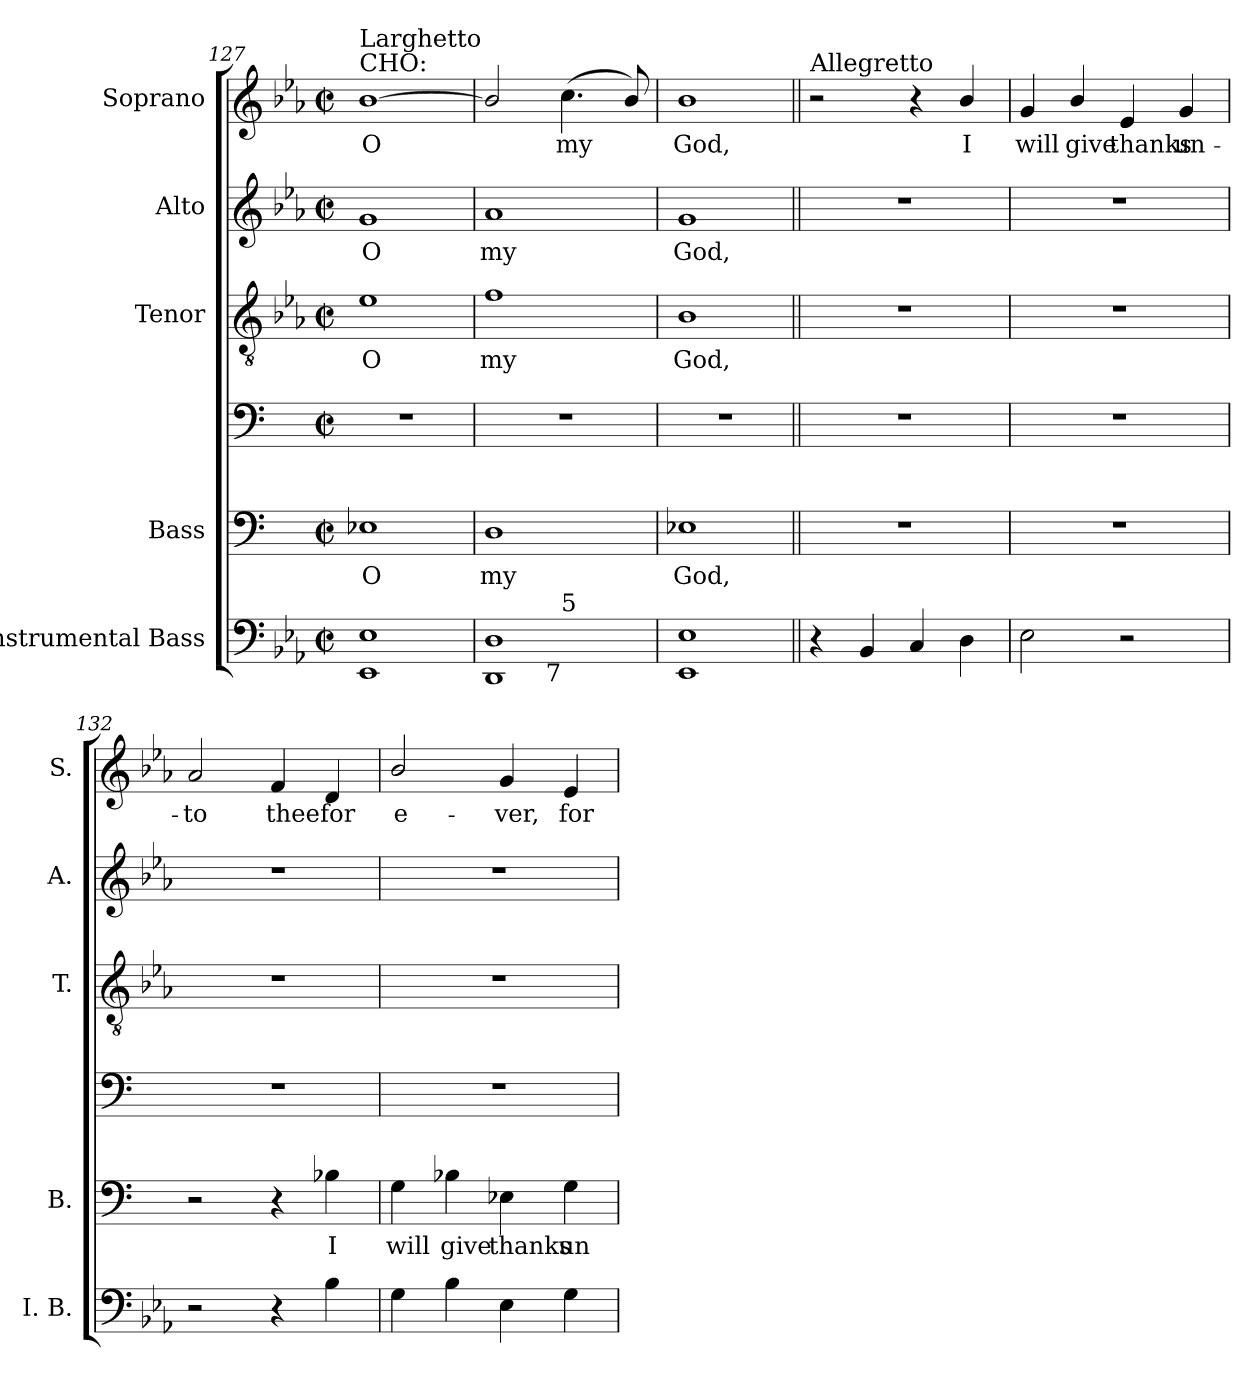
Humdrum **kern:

**kern	**kern	**text	**kern	**kern	**text	**kern	**text	**kern	**text
*part5	*part4	*part4	*part4	*part3	*part3	*part2	*part2	*part1	*part1
*staff6	*staff5	*staff5	*staff4	*staff3	*staff3	*staff2	*staff2	*staff1	*staff1
*I"Instrumental Bass	*I"Bass	*	*	*I"Tenor	*	*I"Alto	*	*I"Soprano	*
*I'I. B.	*I'B.	*	*	*I'T.	*	*I'A.	*	*I'S.	*
!!LO:PB:g=z
*clefF4	*clefF4	*	*clefF4	*clefGv2	*	*clefG2	*	*clefG2	*
*	*	*	*	*ITrd7c12	*	*	*	*	*
*k[b-e-a-]	*k[]	*	*k[]	*k[b-e-a-]	*	*k[b-e-a-]	*	*k[b-e-a-]	*
*E-:	*C:	*	*C:	*E-:	*	*E-:	*	*E-:	*
*M2/2	*M2/2	*	*M2/2	*M2/2	*	*M2/2	*	*M2/2	*
*met(c|)	*met(c|)	*	*met(c|)	*met(c|)	*	*met(c|)	*	*met(c|)	*
=127	=127	=127	=127	=127	=127	=127	=127	=127	=127
!	!	!LO:LY:b:color=#000000	!	!	!	!	!	!	!
!	!	!	!	!	!LO:LY:b:color=#000000	!	!	!	!
!	!	!	!	!	!	!	!LO:LY:b:color=#000000	!	!
!	!	!	!	!	!	!	!	!LO:TX:a:t=CHO&colon;	!
!	!	!	!	!	!	!	!	!LO:TX:t=Larghetto	!
!	!	!	!	!	!	!	!	!	!LO:LY:b:color=#000000
1EE-i 1E-i	1E-i	O	1r	1E-i	O	1gi	O	[1b-i	O
=128	=128	=128	=128	=128	=128	=128	=128	=128	=128
!	!	!LO:LY:b:color=#000000	!	!	!	!	!	!	!
!	!	!	!	!	!LO:LY:b:color=#000000	!	!	!	!
!LO:TX:b:rj:t=6	!	!	!	!	!	!	!	!	!
!LO:TX:t=5	!	!	!	!	!	!	!	!	!
!	!	!	!	!	!	!	!LO:LY:b:color=#000000	!	!
*^	*	*	*	*	*	*	*	*	*
1DDi 1Di	2ryy	1Di	my	1r	1Fi	my	1a-i	my	2b-i/]	.
!	!LO:TX:b:rj:t=7	!	!	!	!	!	!	!	!	!
!	!LO:TX:t=5	!	!	!	!	!	!	!	!	!
!	!	!	!	!	!	!	!	!	!	!LO:LY:b:color=#000000
.	2ryy	.	.	.	.	.	.	.	(4.cci\	my
.	.	.	.	.	.	.	.	.	8b-i/)	.
*v	*v	*	*	*	*	*	*	*	*	*
=129	=129	=129	=129	=129	=129	=129	=129	=129	=129
*^	*	*	*	*	*	*	*	*	*
!	!	!	!LO:LY:b:color=#000000	!	!	!	!	!	!	!
*v	*v	*	*	*	*	*	*	*	*	*
*^	*	*	*	*	*	*	*	*	*
!	!	!	!	!	!	!LO:LY:b:color=#000000	!	!	!	!
*v	*v	*	*	*	*	*	*	*	*	*
*^	*	*	*	*	*	*	*	*	*
!	!	!	!	!	!	!	!	!LO:LY:b:color=#000000	!	!
*v	*v	*	*	*	*	*	*	*	*	*
*^	*	*	*	*	*	*	*	*	*
!	!	!	!	!	!	!	!	!	!	!LO:LY:b:color=#000000
*v	*v	*	*	*	*	*	*	*	*	*
1EE-i 1E-i	1E-i	God,	1r	1BB-i	God,	1gi	God,	1b-i	God,
=130||	=130||	=130||	=130||	=130||	=130||	=130||	=130||	=130||	=130||
!	!	!	!	!	!	!	!	!LO:TX:a:t=Allegretto	!
4r	1r	.	1r	1r	.	1r	.	2r	.
4BB-i/	.	.	.	.	.	.	.	.	.
4Ci/	.	.	.	.	.	.	.	4r	.
!	!	!	!	!	!	!	!	!	!LO:LY:b:color=#000000
4Di\	.	.	.	.	.	.	.	4b-i/	I
=131	=131	=131	=131	=131	=131	=131	=131	=131	=131
!	!	!	!	!	!	!	!	!	!LO:LY:b:color=#000000
2E-i\	1r	.	1r	1r	.	1r	.	4gi/	will
!	!	!	!	!	!	!	!	!	!LO:LY:b:color=#000000
.	.	.	.	.	.	.	.	4b-i/	give
!	!	!	!	!	!	!	!	!	!LO:LY:b:color=#000000
2r	.	.	.	.	.	.	.	4e-i/	thanks
!	!	!	!	!	!	!	!	!	!LO:LY:b:color=#000000
.	.	.	.	.	.	.	.	4gi/	un-
=132	=132	=132	=132	=132	=132	=132	=132	=132	=132
!	!	!	!	!	!	!	!	!	!LO:LY:b:color=#000000
2r	2r	.	1r	1r	.	1r	.	2a-i/	-to
!	!	!	!	!	!	!	!	!	!LO:LY:b:color=#000000
4r	4r	.	.	.	.	.	.	4fi/	thee
!	!	!LO:LY:b:color=#000000	!	!	!	!	!	!	!
!	!	!	!	!	!	!	!	!	!LO:LY:b:color=#000000
4B-i\	4B-i\	I	.	.	.	.	.	4di/	for
=133	=133	=133	=133	=133	=133	=133	=133	=133	=133
!	!	!LO:LY:b:color=#000000	!	!	!	!	!	!	!
!	!	!	!	!	!	!	!	!	!LO:LY:b:color=#000000
4Gi\	4Gi\	will	1r	1r	.	1r	.	2b-i/	e-
!	!	!LO:LY:b:color=#000000	!	!	!	!	!	!	!
4B-i\	4B-i\	give	.	.	.	.	.	.	.
!	!	!LO:LY:b:color=#000000	!	!	!	!	!	!	!
!	!	!	!	!	!	!	!	!	!LO:LY:b:color=#000000
4E-i\	4E-i\	thanks	.	.	.	.	.	4gi/	-ver,
!	!	!LO:LY:b:color=#000000	!	!	!	!	!	!	!
!	!	!	!	!	!	!	!	!	!LO:LY:b:color=#000000
4Gi\	4Gi\	un-	.	.	.	.	.	4e-i/	for
=	=	=	=	=	=	=	=	=	=
*-	*-	*-	*-	*-	*-	*-	*-	*-	*-
